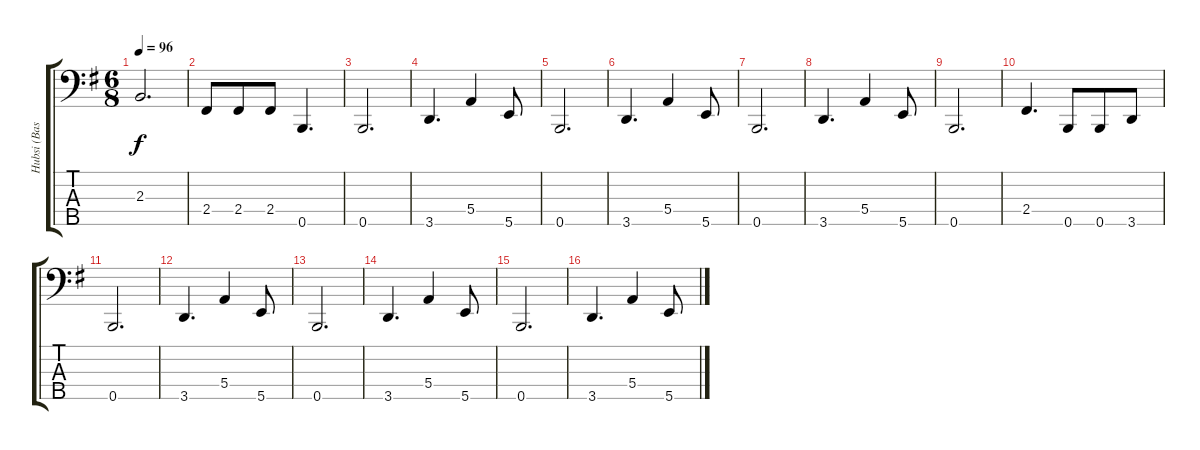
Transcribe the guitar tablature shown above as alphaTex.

\track ("Hubsi (Bass)" "Hubsi (Bas") {instrument electricbassfinger}
\staff {score tabs}
\tuning (G2 D2 A1 E1 B0) {hide}
\ts (6 8)
\tempo 96
\clef f4
\ks g
2.3.2{d dy f} |
2.4.8 2.4.8 2.4.8 0.5.4{d} |
0.5.2{d} |
3.5.4{d} 5.4.4 5.5.8 |
0.5.2{d} |
3.5.4{d} 5.4.4 5.5.8 |
0.5.2{d} |
3.5.4{d} 5.4.4 5.5.8 |
0.5.2{d} |
2.4.4{d} 0.5.8 0.5.8 3.5.8 |
0.5.2{d} |
3.5.4{d} 5.4.4 5.5.8 |
0.5.2{d} |
3.5.4{d} 5.4.4 5.5.8 |
0.5.2{d} |
3.5.4{d} 5.4.4 5.5.8
